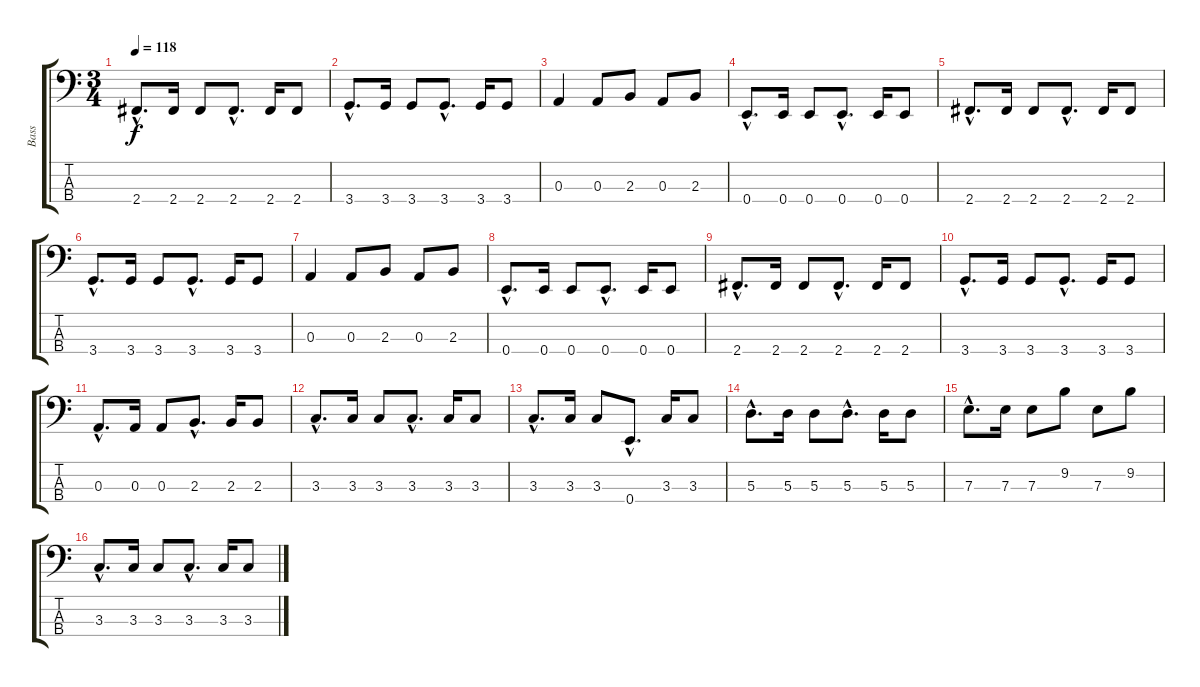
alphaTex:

\track ("Bass" "Bass") {instrument electricbassfinger}
\staff {score tabs}
\tuning (G2 D2 A1 E1) {hide}
\ts (3 4)
\tempo 118
\clef f4
\ks c
2.4{hac}.8{d dy f} 2.4.16 2.4.8 2.4{hac}.8{d} 2.4.16 2.4.8 |
3.4{hac}.8{d} 3.4.16 3.4.8 3.4{hac}.8{d} 3.4.16 3.4.8 |
0.3.4 0.3.8 2.3.8 0.3.8 2.3.8 |
0.4{hac}.8{d} 0.4.16 0.4.8 0.4{hac}.8{d} 0.4.16 0.4.8 |
2.4{hac}.8{d} 2.4.16 2.4.8 2.4{hac}.8{d} 2.4.16 2.4.8 |
3.4{hac}.8{d} 3.4.16 3.4.8 3.4{hac}.8{d} 3.4.16 3.4.8 |
0.3.4 0.3.8 2.3.8 0.3.8 2.3.8 |
0.4{hac}.8{d} 0.4.16 0.4.8 0.4{hac}.8{d} 0.4.16 0.4.8 |
2.4{hac}.8{d} 2.4.16 2.4.8 2.4{hac}.8{d} 2.4.16 2.4.8 |
3.4{hac}.8{d} 3.4.16 3.4.8 3.4{hac}.8{d} 3.4.16 3.4.8 |
0.3{hac}.8{d} 0.3.16 0.3.8 2.3{hac}.8{d} 2.3.16 2.3.8 |
3.3{hac}.8{d} 3.3.16 3.3.8 3.3{hac}.8{d} 3.3.16 3.3.8 |
3.3{hac}.8{d} 3.3.16 3.3.8 0.4{hac}.8{d} 3.3.16 3.3.8 |
5.3{hac}.8{d} 5.3.16 5.3.8 5.3{hac}.8{d} 5.3.16 5.3.8 |
7.3{hac}.8{d} 7.3.16 7.3.8 9.2.8 7.3.8 9.2.8 |
3.3{hac}.8{d} 3.3.16 3.3.8 3.3{hac}.8{d} 3.3.16 3.3.8
